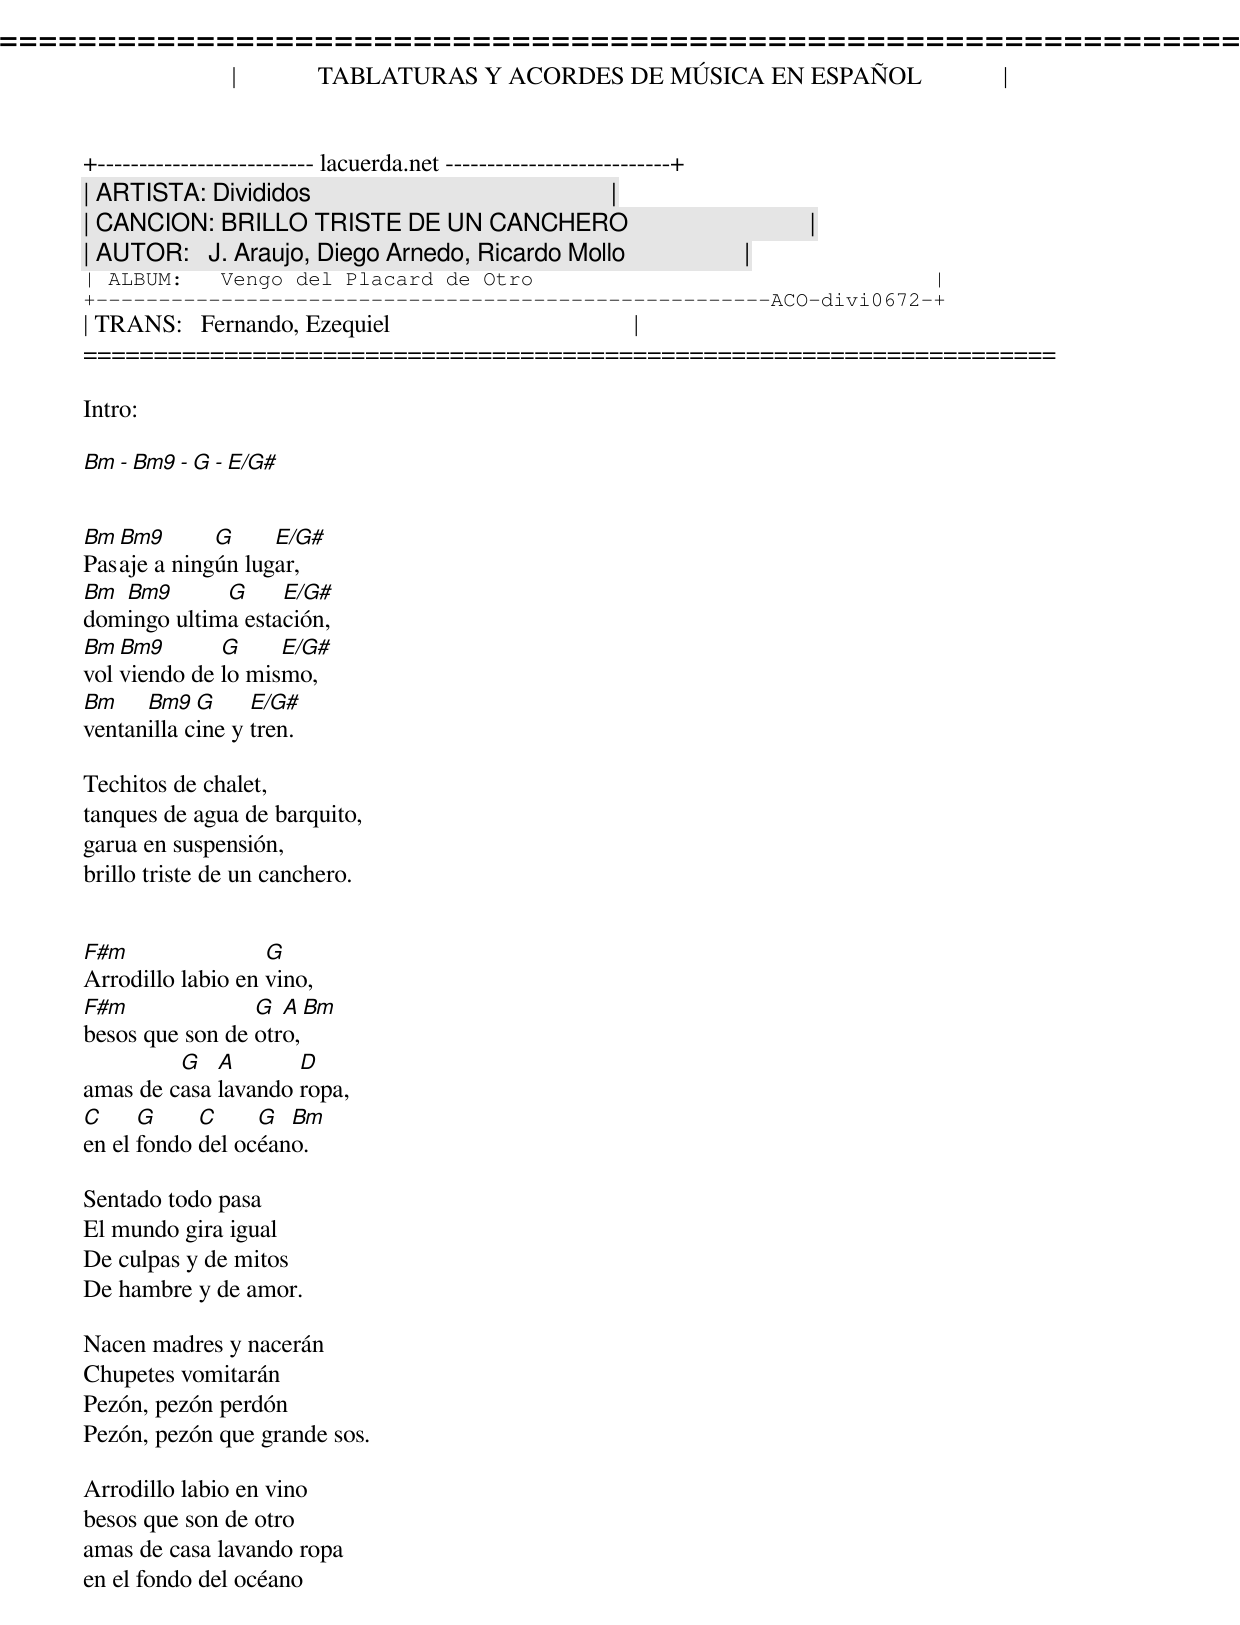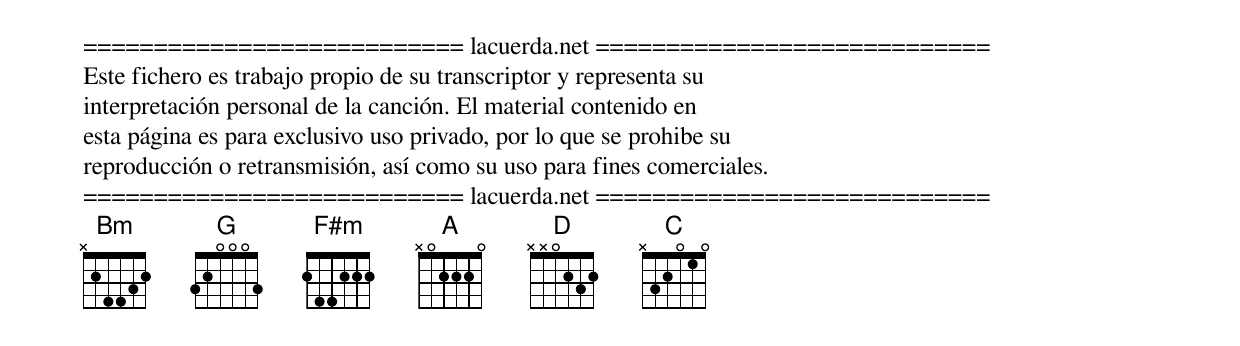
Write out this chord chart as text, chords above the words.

=====================================================================
|             TABLATURAS Y ACORDES DE MÚSICA EN ESPAÑOL             |
+-------------------------- lacuerda.net ---------------------------+
| ARTISTA: Divididos                                                |
| CANCION: BRILLO TRISTE DE UN CANCHERO                             |
| AUTOR:   J. Araujo, Diego Arnedo, Ricardo Mollo                   |
| ALBUM:   Vengo del Placard de Otro                                |
+------------------------------------------------------ACO-divi0672-+
| TRANS:   Fernando, Ezequiel                                       |
=====================================================================

Intro:

Bm - Bm9 - G - E/G#


Bm Bm9       G     E/G#
Pasaje a ningún lugar,
Bm Bm9       G     E/G#
domingo ultima estación,
Bm Bm9       G     E/G#
volviendo de lo mismo,
Bm    Bm9   G     E/G#
ventanilla cine y tren.

Techitos de chalet,
tanques de agua de barquito,
garua en suspensión,
brillo triste de un canchero.


F#m                G
Arrodillo labio en vino,
F#m              G  A    Bm
besos que son de otro,
         G   A       D
amas de casa lavando ropa,
C     G     C     G  Bm
en el fondo del océano.

Sentado todo pasa
El mundo gira igual
De culpas y de mitos
De hambre y de amor.

Nacen madres y nacerán
Chupetes vomitarán
Pezón, pezón perdón
Pezón, pezón que grande sos.

Arrodillo labio en vino
besos que son de otro
amas de casa lavando ropa
en el fondo del océano


Bm:  x24432
Bm9: x24422
G:   355433
E/G#:47645x


=========================== lacuerda.net ============================
Este fichero es trabajo propio de su transcriptor y representa su
interpretación personal de la canción. El material contenido en
esta página es para exclusivo uso privado, por lo que se prohibe su
reproducción o retransmisión, así como su uso para fines comerciales.
=========================== lacuerda.net ============================
